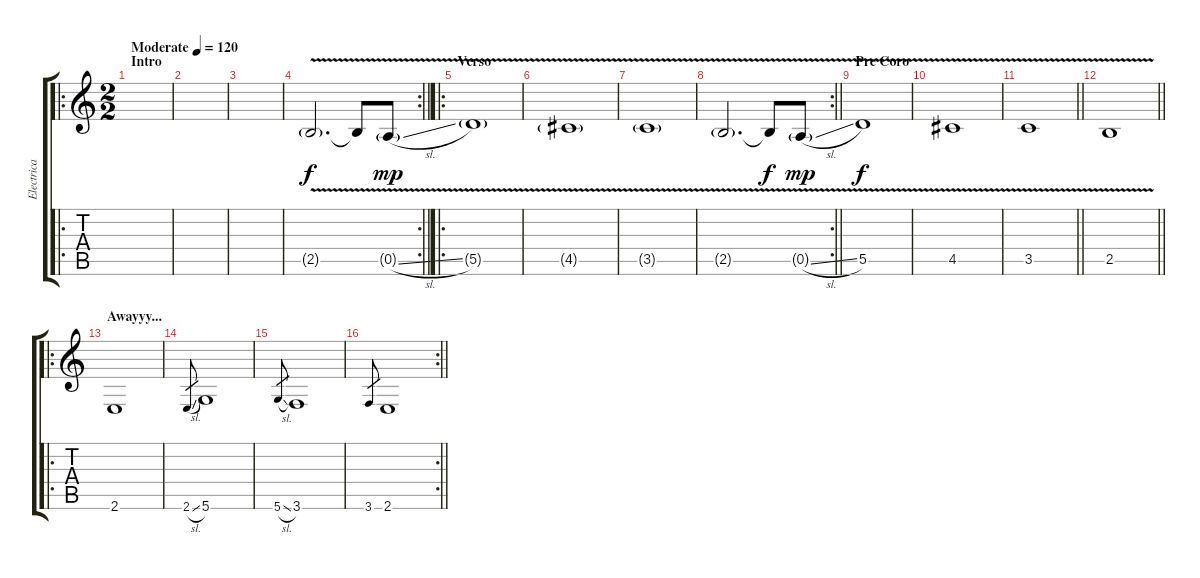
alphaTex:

\track ("Electrica" "Electrica") {instrument overdrivenguitar}
\staff {score tabs}
\tuning (E4 B3 G3 D3 A2 D2) {hide}
\ro
\ts (2 2)
\section ("" "Intro")
\tempo (120 "Moderate")
\clef g2
\ks c
|
|
|
\rc 2
\barLineRight lightlight
2.5{v g}.2{d} 2.5{t}.8{dy f} 0.5{v sl g}.8{dy mp} |
\ro
\section ("" "Verso")
5.5{v g}.1 |
4.5{v g}.1 |
3.5{v g}.1 |
\rc 2
\barLineRight lightlight
2.5{v g}.2{d} 2.5{t}.8{dy f} 0.5{v sl g}.8{dy mp} |
\section ("" "Pre Coro")
5.5{v}.1{dy f} |
4.5{v}.1{volume 8} |
\barLineRight lightlight
3.5{v}.1 |
\section ("" "")
\barLineRight lightlight
2.5{v}.1 |
\ro
\section ("" "Awayyy...")
2.6.1 |
2.6{sl}.8{gr} 5.6.1 |
5.6{sl}.8{gr} 3.6.1 |
\rc 2
\barLineRight lightlight
3.6.8{gr} 2.6.1
